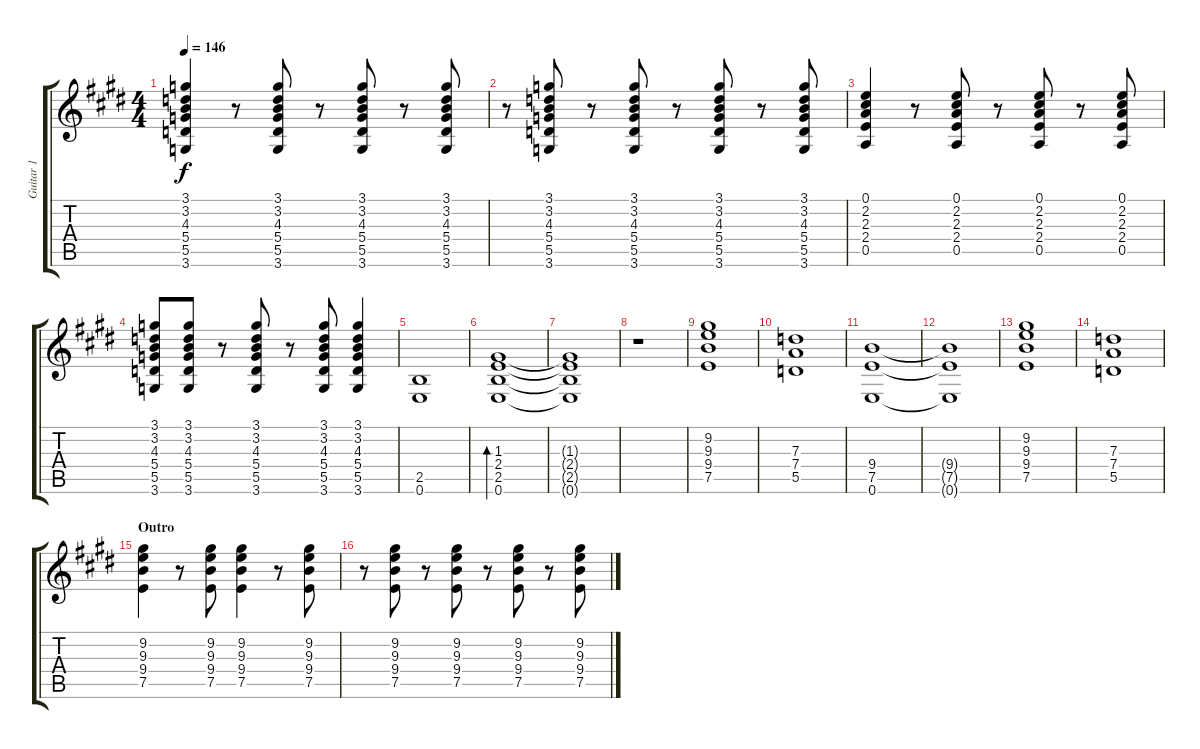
\track ("Guitar 1" "Guitar 1") {instrument distortionguitar}
\staff {score tabs}
\tuning (E4 B3 G3 D3 A2 E2) {hide}
\ts (4 4)
\tempo 146
\clef g2
\ks e
(3.1 3.2 4.3 5.4 5.5 3.6).4{dy f} r.8 (3.1 3.2 4.3 5.4 5.5 3.6).8 r.8 (3.1 3.2 4.3 5.4 5.5 3.6).8 r.8 (3.1 3.2 4.3 5.4 5.5 3.6).8 |
r.8 (3.1 3.2 4.3 5.4 5.5 3.6).8 r.8 (3.1 3.2 4.3 5.4 5.5 3.6).8 r.8 (3.1 3.2 4.3 5.4 5.5 3.6).8 r.8 (3.1 3.2 4.3 5.4 5.5 3.6).8 |
(0.1 2.2 2.3 2.4 0.5).4 r.8 (0.1 2.2 2.3 2.4 0.5).8 r.8 (0.1 2.2 2.3 2.4 0.5).8 r.8 (0.1 2.2 2.3 2.4 0.5).8 |
(3.1 3.2 4.3 5.4 5.5 3.6).8 (3.1 3.2 4.3 5.4 5.5 3.6).8 r.8 (3.1 3.2 4.3 5.4 5.5 3.6).8 r.8 (3.1 3.2 4.3 5.4 5.5 3.6).8 (3.1 3.2 4.3 5.4 5.5 3.6).4 |
(2.5 0.6).1 |
(1.3 2.4 2.5 0.6).1{bd 480} |
(1.3{t} 2.4{t} 2.5{t} 0.6{t}).1 |
r.1 |
(9.2 9.3 9.4 7.5).1 |
(7.3 7.4 5.5).1 |
(9.4 7.5 0.6).1 |
(9.4{t} 7.5{t} 0.6{t}).1 |
(9.2 9.3 9.4 7.5).1 |
(7.3 7.4 5.5).1 |
\section ("" "Outro")
(9.2 9.3 9.4 7.5).4 r.8 (9.2 9.3 9.4 7.5).8 (9.2 9.3 9.4 7.5).4 r.8 (9.2 9.3 9.4 7.5).8 |
r.8 (9.2 9.3 9.4 7.5).8 r.8 (9.2 9.3 9.4 7.5).8 r.8 (9.2 9.3 9.4 7.5).8 r.8 (9.2 9.3 9.4 7.5).8
